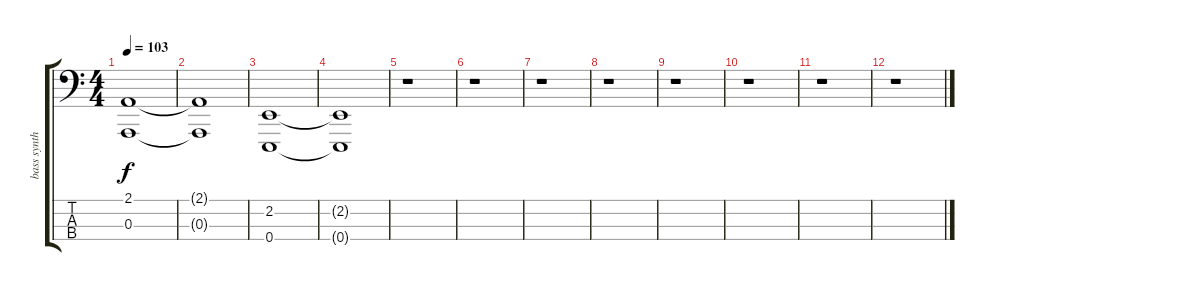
\track ("bass synth" "bass synth") {instrument pad3polysynth}
\staff {score tabs}
\tuning (G2 D2 A1 E1) {hide}
\ts (4 4)
\tempo 103
\clef f4
\ks c
(2.1 0.3).1{dy f} |
(2.1{t} 0.3{t}).1 |
(2.2 0.4).1 |
(2.2{t} 0.4{t}).1 |
r.1 |
r.1 |
r.1 |
r.1 |
r.1 |
r.1 |
r.1 |
r.1
